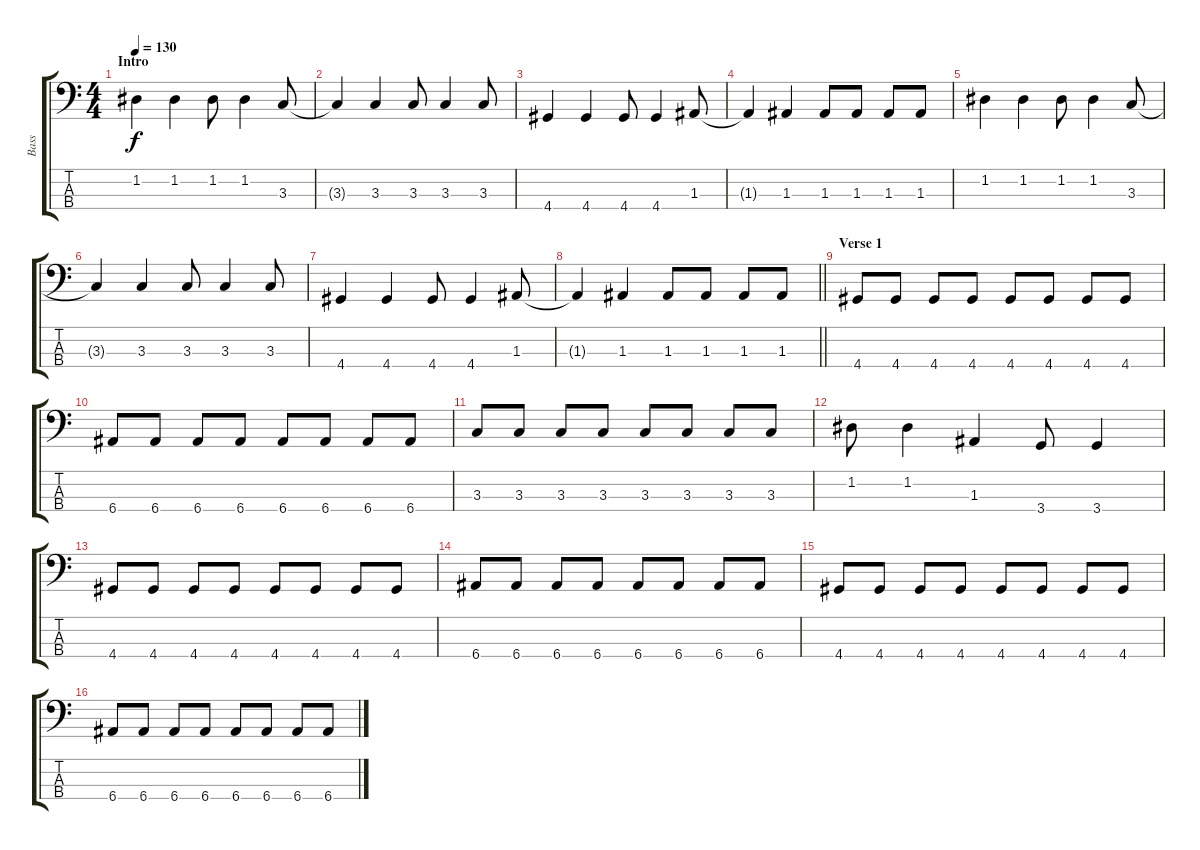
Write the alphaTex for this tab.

\track ("Bass" "Bass") {instrument electricbasspick}
\staff {score tabs}
\tuning (G2 D2 A1 E1) {hide}
\ts (4 4)
\section ("" "Intro")
\tempo 130
\clef f4
\ks c
1.2.4{dy f instrument electricbasspick} 1.2.4 1.2.8 1.2.4 3.3.8 |
3.3{t}.4 3.3.4 3.3.8 3.3.4 3.3.8 |
4.4.4 4.4.4 4.4.8 4.4.4 1.3.8 |
1.3{t}.4 1.3.4 1.3.8 1.3.8 1.3.8 1.3.8 |
1.2.4 1.2.4 1.2.8 1.2.4 3.3.8 |
3.3{t}.4 3.3.4 3.3.8 3.3.4 3.3.8 |
4.4.4 4.4.4 4.4.8 4.4.4 1.3.8 |
\barLineRight lightlight
1.3{t}.4 1.3.4 1.3.8 1.3.8 1.3.8 1.3.8 |
\section ("" "Verse 1")
4.4.8 4.4.8 4.4.8 4.4.8 4.4.8 4.4.8 4.4.8 4.4.8 |
6.4.8 6.4.8 6.4.8 6.4.8 6.4.8 6.4.8 6.4.8 6.4.8 |
3.3.8 3.3.8 3.3.8 3.3.8 3.3.8 3.3.8 3.3.8 3.3.8 |
1.2.8 1.2.4 1.3.4 3.4.8 3.4.4 |
4.4.8 4.4.8 4.4.8 4.4.8 4.4.8 4.4.8 4.4.8 4.4.8 |
6.4.8 6.4.8 6.4.8 6.4.8 6.4.8 6.4.8 6.4.8 6.4.8 |
4.4.8 4.4.8 4.4.8 4.4.8 4.4.8 4.4.8 4.4.8 4.4.8 |
6.4.8 6.4.8 6.4.8 6.4.8 6.4.8 6.4.8 6.4.8 6.4.8
